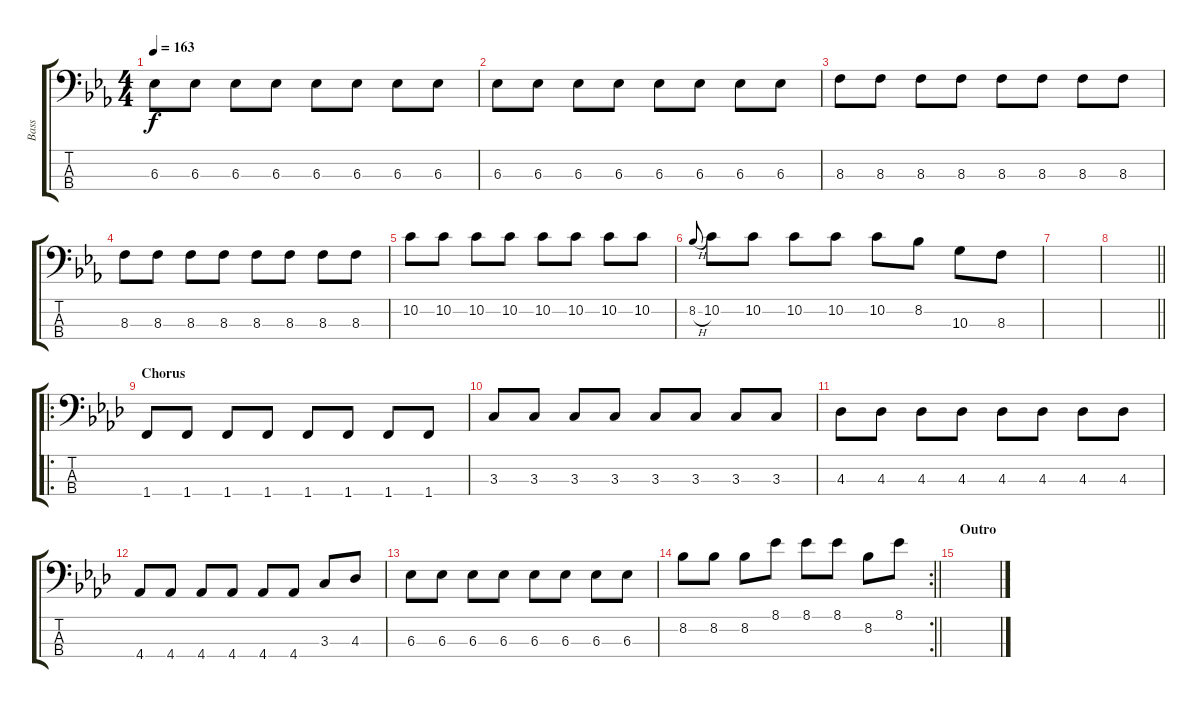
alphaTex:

\track ("Bass" "Bass") {instrument electricbasspick}
\staff {score tabs}
\tuning (G2 D2 A1 E1) {hide}
\ts (4 4)
\tempo 163
\clef f4
\ks cminor
6.3.8{dy f} 6.3.8 6.3.8 6.3.8 6.3.8 6.3.8 6.3.8 6.3.8 |
6.3.8 6.3.8 6.3.8 6.3.8 6.3.8 6.3.8 6.3.8 6.3.8 |
8.3.8 8.3.8 8.3.8 8.3.8 8.3.8 8.3.8 8.3.8 8.3.8 |
8.3.8 8.3.8 8.3.8 8.3.8 8.3.8 8.3.8 8.3.8 8.3.8 |
10.2.8 10.2.8 10.2.8 10.2.8 10.2.8 10.2.8 10.2.8 10.2.8 |
8.2{h}.8{gr onbeat} 10.2.8 10.2.8 10.2.8 10.2.8 10.2.8 8.2.8 10.3.8 8.3.8 |
|
\barLineRight lightlight
|
\ro
\section ("" "Chorus")
\ks fminor
1.4.8 1.4.8 1.4.8 1.4.8 1.4.8 1.4.8 1.4.8 1.4.8 |
3.3.8 3.3.8 3.3.8 3.3.8 3.3.8 3.3.8 3.3.8 3.3.8 |
4.3.8 4.3.8 4.3.8 4.3.8 4.3.8 4.3.8 4.3.8 4.3.8 |
4.4.8 4.4.8 4.4.8 4.4.8 4.4.8 4.4.8 3.3.8 4.3.8 |
6.3.8 6.3.8 6.3.8 6.3.8 6.3.8 6.3.8 6.3.8 6.3.8 |
\rc 2
\barLineRight lightlight
8.2.8 8.2.8 8.2.8 8.1.8 8.1.8 8.1.8 8.2.8 8.1.8 |
\section ("" "Outro")
